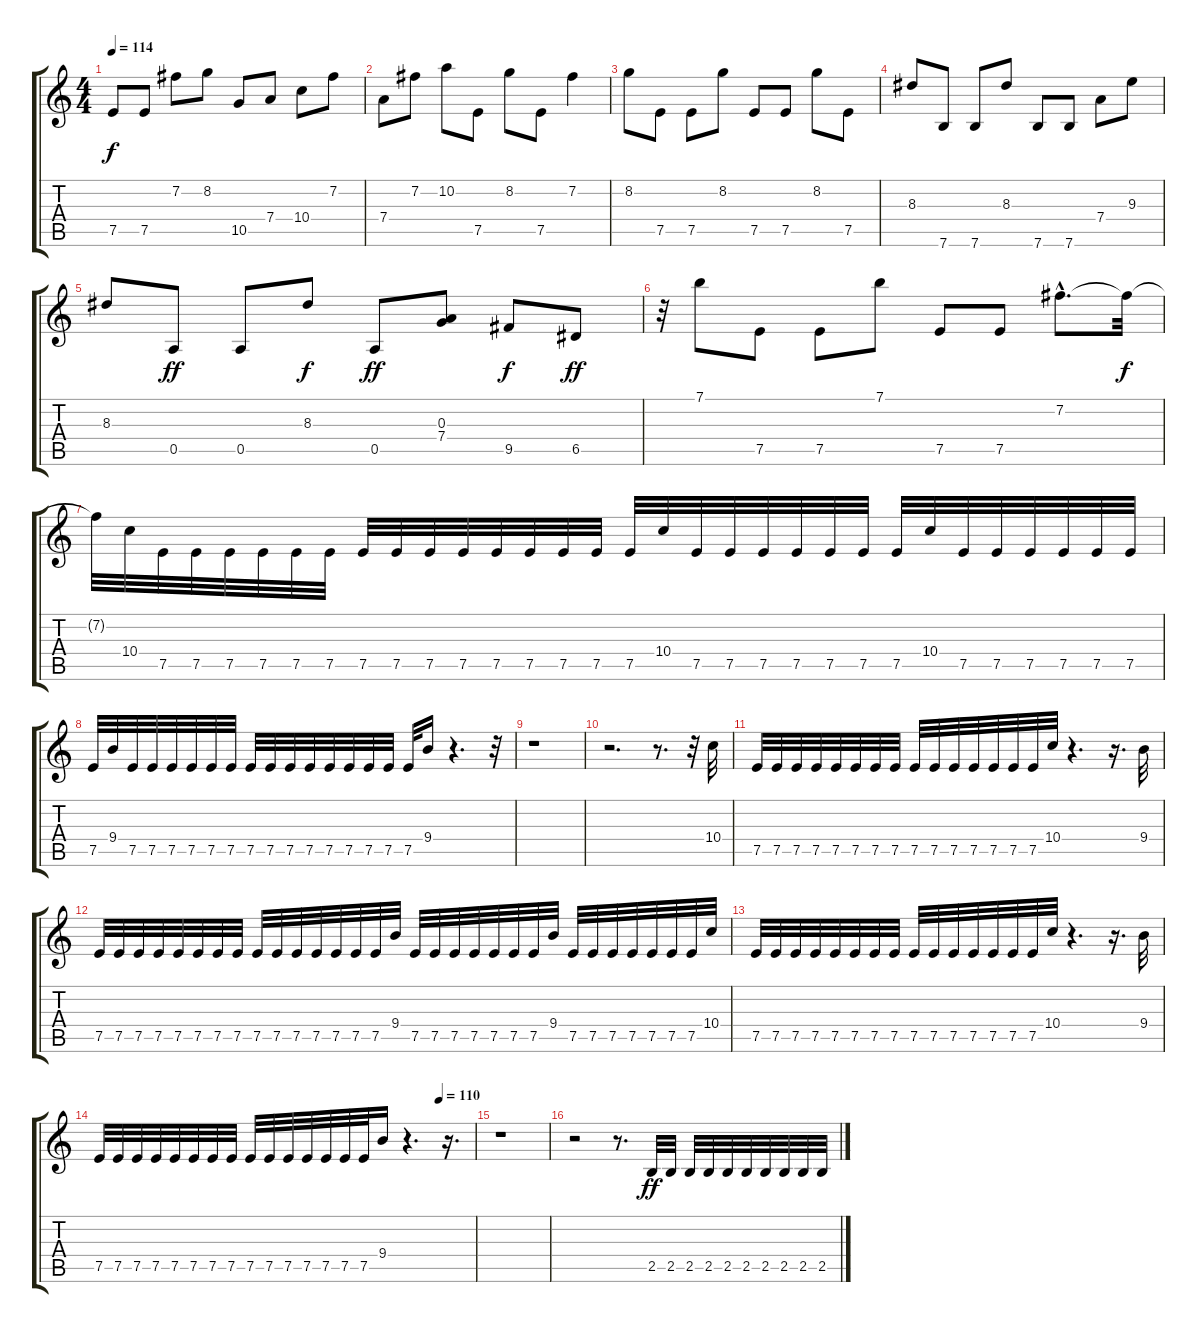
\track "" {instrument overdrivenguitar}
\staff {score tabs}
\tuning (E4 B3 G3 D3 A2 E2) {hide}
\ts (4 4)
\tempo 114
\clef g2
\ks c
7.5.8{dy f} 7.5.8 7.2.8 8.2.8 10.5.8 7.4.8 10.4.8 7.2.8 |
7.4.8 7.2.8 10.2.8 7.5.8 8.2.8 7.5.8 7.2.4 |
8.2.8 7.5.8 7.5.8 8.2.8 7.5.8 7.5.8 8.2.8 7.5.8 |
8.3.8 7.6.8 7.6.8 8.3.8 7.6.8 7.6.8 7.4.8 9.3.8 |
8.3.8 0.5.8{dy ff} 0.5.8 8.3.8{dy f} 0.5.8{dy ff} (0.3 7.4).8 9.5.8{dy f} 6.5.8{dy ff} |
r.32 7.1.8 7.5.8 7.5.8 7.1.8 7.5.8 7.5.8 7.2{hac}.8{d} 7.2{t}.32{dy f} |
7.2{t}.32 10.4.32 7.5.32 7.5.32 7.5.32 7.5.32 7.5.32 7.5.32 7.5.32 7.5.32 7.5.32 7.5.32 7.5.32 7.5.32 7.5.32 7.5.32 7.5.32 10.4.32 7.5.32 7.5.32 7.5.32 7.5.32 7.5.32 7.5.32 7.5.32 10.4.32 7.5.32 7.5.32 7.5.32 7.5.32 7.5.32 7.5.32 |
7.5.32 9.4.32 7.5.32 7.5.32 7.5.32 7.5.32 7.5.32 7.5.32 7.5.32 7.5.32 7.5.32 7.5.32 7.5.32 7.5.32 7.5.32 7.5.32 7.5.32 9.4.16 r.4{d} r.32 |
r.1 |
r.2{d} r.8{d} r.32 10.4.32 |
7.5.32 7.5.32 7.5.32 7.5.32 7.5.32 7.5.32 7.5.32 7.5.32 7.5.32 7.5.32 7.5.32 7.5.32 7.5.32 7.5.32 7.5.32 10.4.32 r.4{d} r.16{d} 9.4.32 |
7.5.32 7.5.32 7.5.32 7.5.32 7.5.32 7.5.32 7.5.32 7.5.32 7.5.32 7.5.32 7.5.32 7.5.32 7.5.32 7.5.32 7.5.32 9.4.32 7.5.32 7.5.32 7.5.32 7.5.32 7.5.32 7.5.32 7.5.32 9.4.32 7.5.32 7.5.32 7.5.32 7.5.32 7.5.32 7.5.32 7.5.32 10.4.32 |
7.5.32 7.5.32 7.5.32 7.5.32 7.5.32 7.5.32 7.5.32 7.5.32 7.5.32 7.5.32 7.5.32 7.5.32 7.5.32 7.5.32 7.5.32 10.4.32 r.4{d} r.16{d} 9.4.32 |
\tempo (110 0.90625)
7.5.32 7.5.32 7.5.32 7.5.32 7.5.32 7.5.32 7.5.32 7.5.32 7.5.32 7.5.32 7.5.32 7.5.32 7.5.32 7.5.32 7.5.32 9.4.16 r.4{d} r.16{d} |
r.1 |
r.2 r.8{d} 2.5.32{dy ff} 2.5.32 2.5.32 2.5.32 2.5.32 2.5.32 2.5.32 2.5.32 2.5.32 2.5.32
